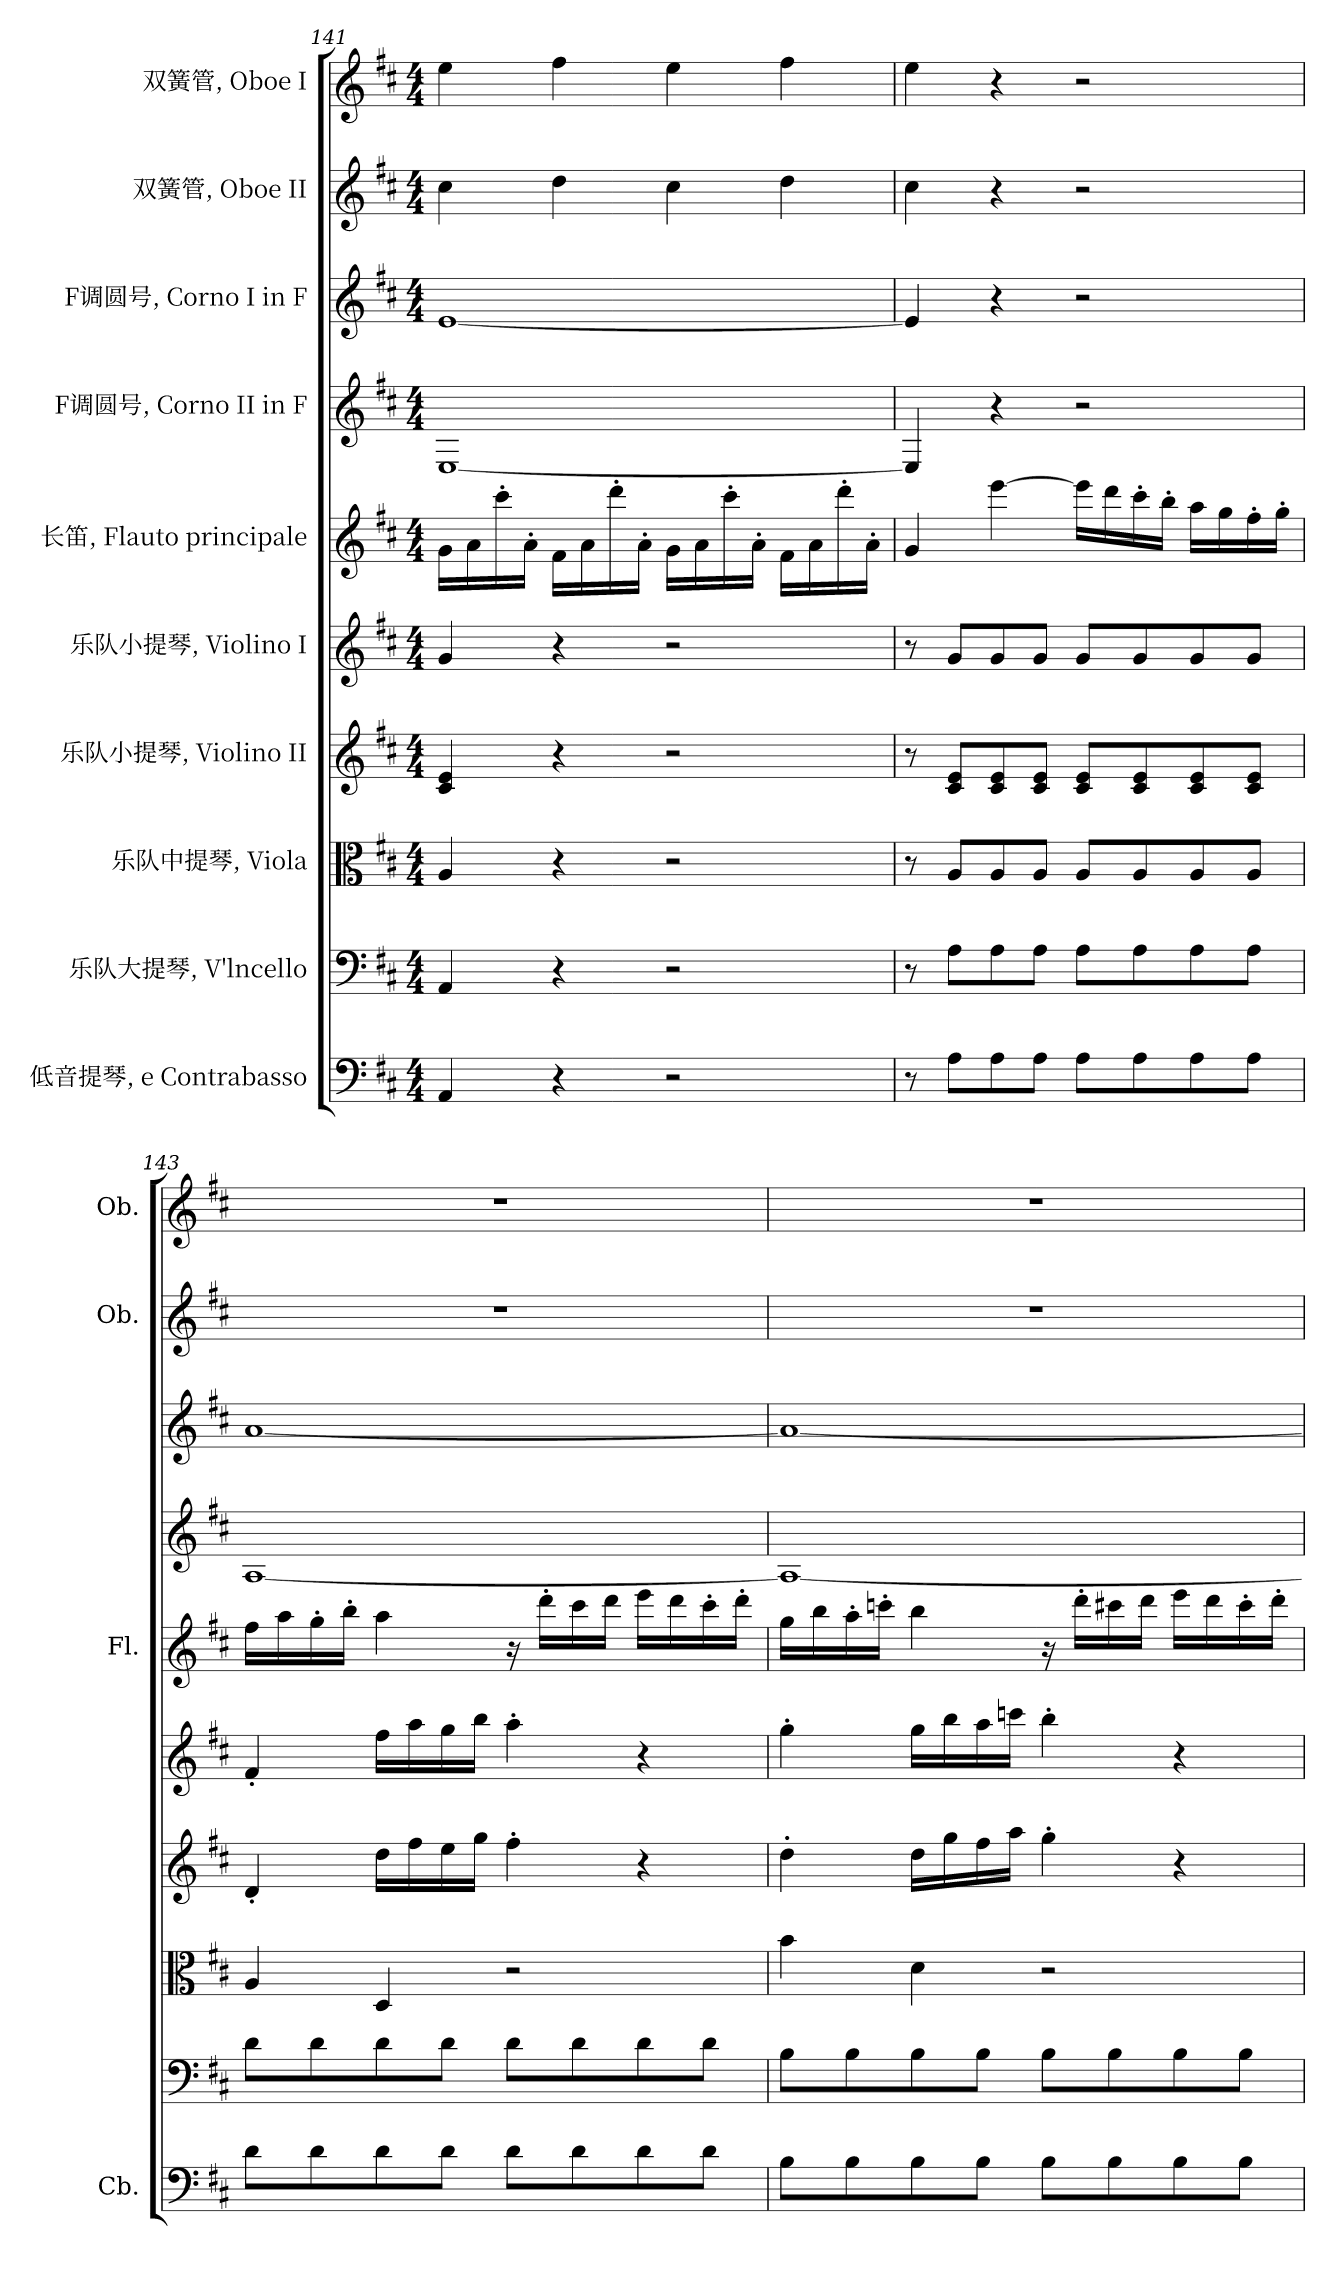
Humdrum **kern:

**kern	**kern	**kern	**kern	**kern	**kern	**kern	**kern	**kern	**kern
*part10	*part9	*part8	*part7	*part6	*part5	*part4	*part3	*part2	*part1
*staff10	*staff9	*staff8	*staff7	*staff6	*staff5	*staff4	*staff3	*staff2	*staff1
*I"低音提琴, e Contrabasso	*I"乐队大提琴, V'lncello	*I"乐队中提琴, Viola	*I"乐队小提琴, Violino II	*I"乐队小提琴, Violino I	*I"长笛, Flauto principale	*I"F调圆号, Corno II in F	*I"F调圆号, Corno I in F	*I"双簧管, Oboe II	*I"双簧管, Oboe I
*I'Cb.	*	*	*	*	*I'Fl.	*	*	*I'Ob.	*I'Ob.
!!LO:PB:g=z
*clefF4	*clefF4	*clefC3	*clefG2	*clefG2	*clefG2	*clefG2	*clefG2	*clefG2	*clefG2
*ITrd7c12	*	*	*	*	*	*ITrd4c7	*ITrd4c7	*	*
*k[f#c#]	*k[f#c#]	*k[f#c#]	*k[f#c#]	*k[f#c#]	*k[f#c#]	*k[f#]	*k[f#]	*k[f#c#]	*k[f#c#]
*M4/4	*M4/4	*M4/4	*M4/4	*M4/4	*M4/4	*M4/4	*M4/4	*M4/4	*M4/4
=141	=141	=141	=141	=141	=141	=141	=141	=141	=141
4AAA/	4AA/	4A/	4c#/ 4e/	4g/	16g\LL	[1AA	[1A	4cc#\	4ee\
.	.	.	.	.	16a\	.	.	.	.
.	.	.	.	.	16ccc#'\	.	.	.	.
.	.	.	.	.	16a'\JJ	.	.	.	.
4r	4r	4r	4r	4r	16f#\LL	.	.	4dd\	4ff#\
.	.	.	.	.	16a\	.	.	.	.
.	.	.	.	.	16ddd'\	.	.	.	.
.	.	.	.	.	16a'\JJ	.	.	.	.
2r	2r	2r	2r	2r	16g\LL	.	.	4cc#\	4ee\
.	.	.	.	.	16a\	.	.	.	.
.	.	.	.	.	16ccc#'\	.	.	.	.
.	.	.	.	.	16a'\JJ	.	.	.	.
.	.	.	.	.	16f#\LL	.	.	4dd\	4ff#\
.	.	.	.	.	16a\	.	.	.	.
.	.	.	.	.	16ddd'\	.	.	.	.
.	.	.	.	.	16a'\JJ	.	.	.	.
=142	=142	=142	=142	=142	=142	=142	=142	=142	=142
8r	8r	8r	8r	8r	4g/	4AA/]	4A/]	4cc#\	4ee\
8AA\L	8A\L	8A/L	8c#/ 8e/L	8g/L	.	.	.	.	.
8AA\	8A\	8A/	8c#/ 8e/	8g/	[4eee\	4r	4r	4r	4r
8AA\J	8A\J	8A/J	8c#/ 8e/J	8g/J	.	.	.	.	.
8AA\L	8A\L	8A/L	8c#/ 8e/L	8g/L	16eee\LL]	2r	2r	2r	2r
.	.	.	.	.	16ddd\	.	.	.	.
8AA\	8A\	8A/	8c#/ 8e/	8g/	16ccc#'\	.	.	.	.
.	.	.	.	.	16bb'\JJ	.	.	.	.
8AA\	8A\	8A/	8c#/ 8e/	8g/	16aa\LL	.	.	.	.
.	.	.	.	.	16gg\	.	.	.	.
8AA\J	8A\J	8A/J	8c#/ 8e/J	8g/J	16ff#'\	.	.	.	.
.	.	.	.	.	16gg'\JJ	.	.	.	.
!!LO:PB:g=z
=143	=143	=143	=143	=143	=143	=143	=143	=143	=143
8D\L	8d\L	4A/	4d'/	4f#'/	16ff#\LL	[1D	[1d	1r	1r
.	.	.	.	.	16aa\	.	.	.	.
8D\	8d\	.	.	.	16gg'\	.	.	.	.
.	.	.	.	.	16bb'\JJ	.	.	.	.
8D\	8d\	4D/	16dd\LL	16ff#\LL	4aa\	.	.	.	.
.	.	.	16ff#\	16aa\	.	.	.	.	.
8D\J	8d\J	.	16ee\	16gg\	.	.	.	.	.
.	.	.	16gg\JJ	16bb\JJ	.	.	.	.	.
8D\L	8d\L	2r	4ff#'\	4aa'\	16r	.	.	.	.
.	.	.	.	.	16ddd'\LL	.	.	.	.
8D\	8d\	.	.	.	16ccc#\	.	.	.	.
.	.	.	.	.	16ddd\JJ	.	.	.	.
8D\	8d\	.	4r	4r	16eee\LL	.	.	.	.
.	.	.	.	.	16ddd\	.	.	.	.
8D\J	8d\J	.	.	.	16ccc#'\	.	.	.	.
.	.	.	.	.	16ddd'\JJ	.	.	.	.
=144	=144	=144	=144	=144	=144	=144	=144	=144	=144
8BB\L	8B\L	4b\	4dd'\	4gg'\	16gg\LL	1D_	1d_	1r	1r
.	.	.	.	.	16bb\	.	.	.	.
8BB\	8B\	.	.	.	16aa'\	.	.	.	.
.	.	.	.	.	16cccn'\JJ	.	.	.	.
8BB\	8B\	4d\	16dd\LL	16gg\LL	4bb\	.	.	.	.
.	.	.	16gg\	16bb\	.	.	.	.	.
8BB\J	8B\J	.	16ff#\	16aa\	.	.	.	.	.
.	.	.	16aa\JJ	16cccn\JJ	.	.	.	.	.
8BB\L	8B\L	2r	4gg'\	4bb'\	16r	.	.	.	.
.	.	.	.	.	16ddd'\LL	.	.	.	.
8BB\	8B\	.	.	.	16ccc#X\	.	.	.	.
.	.	.	.	.	16ddd\JJ	.	.	.	.
8BB\	8B\	.	4r	4r	16eee\LL	.	.	.	.
.	.	.	.	.	16ddd\	.	.	.	.
8BB\J	8B\J	.	.	.	16ccc#'\	.	.	.	.
.	.	.	.	.	16ddd'\JJ	.	.	.	.
=	=	=	=	=	=	=	=	=	=
*-	*-	*-	*-	*-	*-	*-	*-	*-	*-
